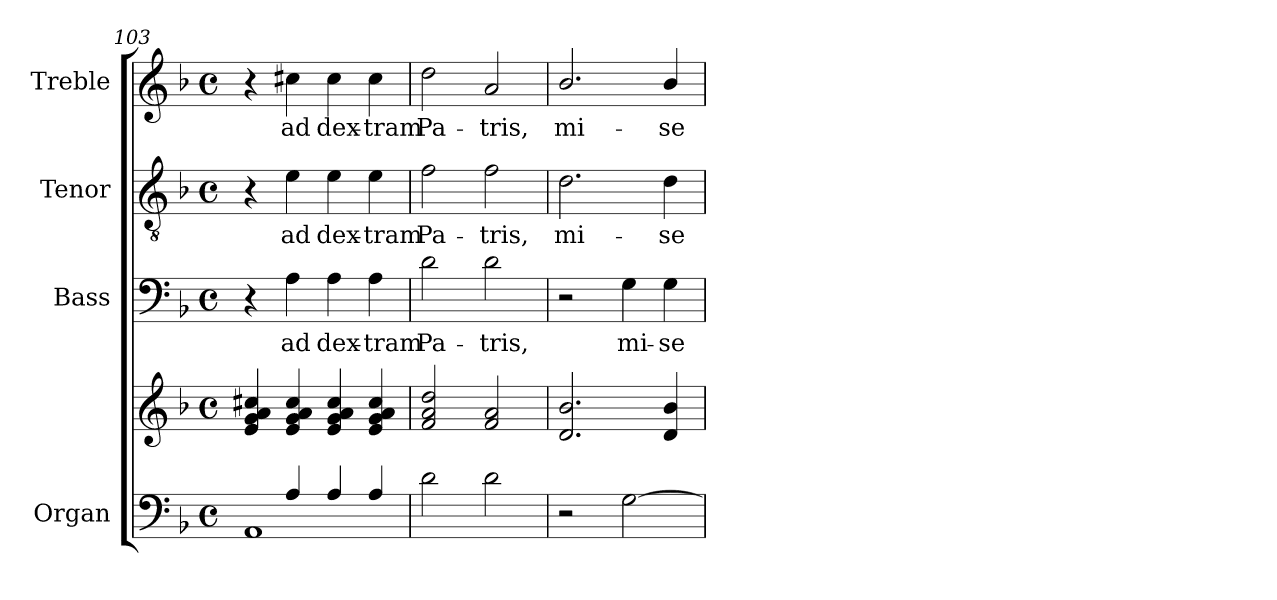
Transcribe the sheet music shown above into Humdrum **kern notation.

**kern	**kern	**kern	**text	**kern	**text	**kern	**text
*part4	*part4	*part3	*part3	*part2	*part2	*part1	*part1
*staff5	*staff4	*staff3	*staff3	*staff2	*staff2	*staff1	*staff1
*I"Organ	*	*I"Bass	*	*I"Tenor	*	*I"Treble	*
*I'Organ	*	*I'Bass	*	*I'Tenor	*	*I'Treble	*
*clefF4	*clefG2	*clefF4	*	*clefGv2	*	*clefG2	*
*k[b-]	*k[b-]	*k[b-]	*	*k[b-]	*	*k[b-]	*
*F:	*F:	*F:	*	*F:	*	*F:	*
*M4/4	*M4/4	*M4/4	*	*M4/4	*	*M4/4	*
*met(c)	*met(c)	*met(c)	*	*met(c)	*	*met(c)	*
=103	=103	=103	=103	=103	=103	=103	=103
*^	*^	*	*	*	*	*	*
4ryy	1AA	4e 4g 4a 4cc#X	4ryy	4r	.	4r	.	4r	.
!	!	!	!	!	!LO:LY:b	!	!LO:LY:b	!	!LO:LY:b
4A/	.	4e 4g 4a 4cc#	2.ryy	4A	ad	4e	ad	4cc#X	ad
!	!	!	!	!	!LO:LY:b	!	!LO:LY:b	!	!LO:LY:b
4A/	.	4e 4g 4a 4cc#	.	4A	dex-	4e	dex-	4cc#	dex-
!	!	!	!	!	!LO:LY:b	!	!LO:LY:b	!	!LO:LY:b
4A/	.	4e 4g 4a 4cc#	.	4A	-tram	4e	-tram	4cc#	-tram
*	*	*v	*v	*	*	*	*	*	*
=104	=104	=104	=104	=104	=104	=104	=104	=104
!	!	!	!	!LO:LY:b	!	!LO:LY:b	!	!LO:LY:b
2d\	1ryy	2f 2a 2dd	2d	Pa-	2f	Pa-	2dd	Pa-
!	!	!	!	!LO:LY:b	!	!LO:LY:b	!	!LO:LY:b
2d\	.	2f 2a	2d	-tris,	2f	-tris,	2a	-tris,
*v	*v	*	*	*	*	*	*	*
=105	=105	=105	=105	=105	=105	=105	=105
*	*^	*	*	*	*	*	*
!	!	!	!	!	!	!LO:LY:b	!	!LO:LY:b
2r	2.d 2.b-	1ryy	2r	.	2.d	mi-	2.b-/	mi-
!	!	!	!	!LO:LY:b	!	!	!	!
[2G	.	.	4G	mi-	.	.	.	.
!	!	!	!	!LO:LY:b	!	!LO:LY:b	!	!LO:LY:b
.	4d 4b-	.	4G	-se-	4d	-se-	4b-/	-se-
*	*v	*v	*	*	*	*	*	*
=	=	=	=	=	=	=	=
*-	*-	*-	*-	*-	*-	*-	*-
